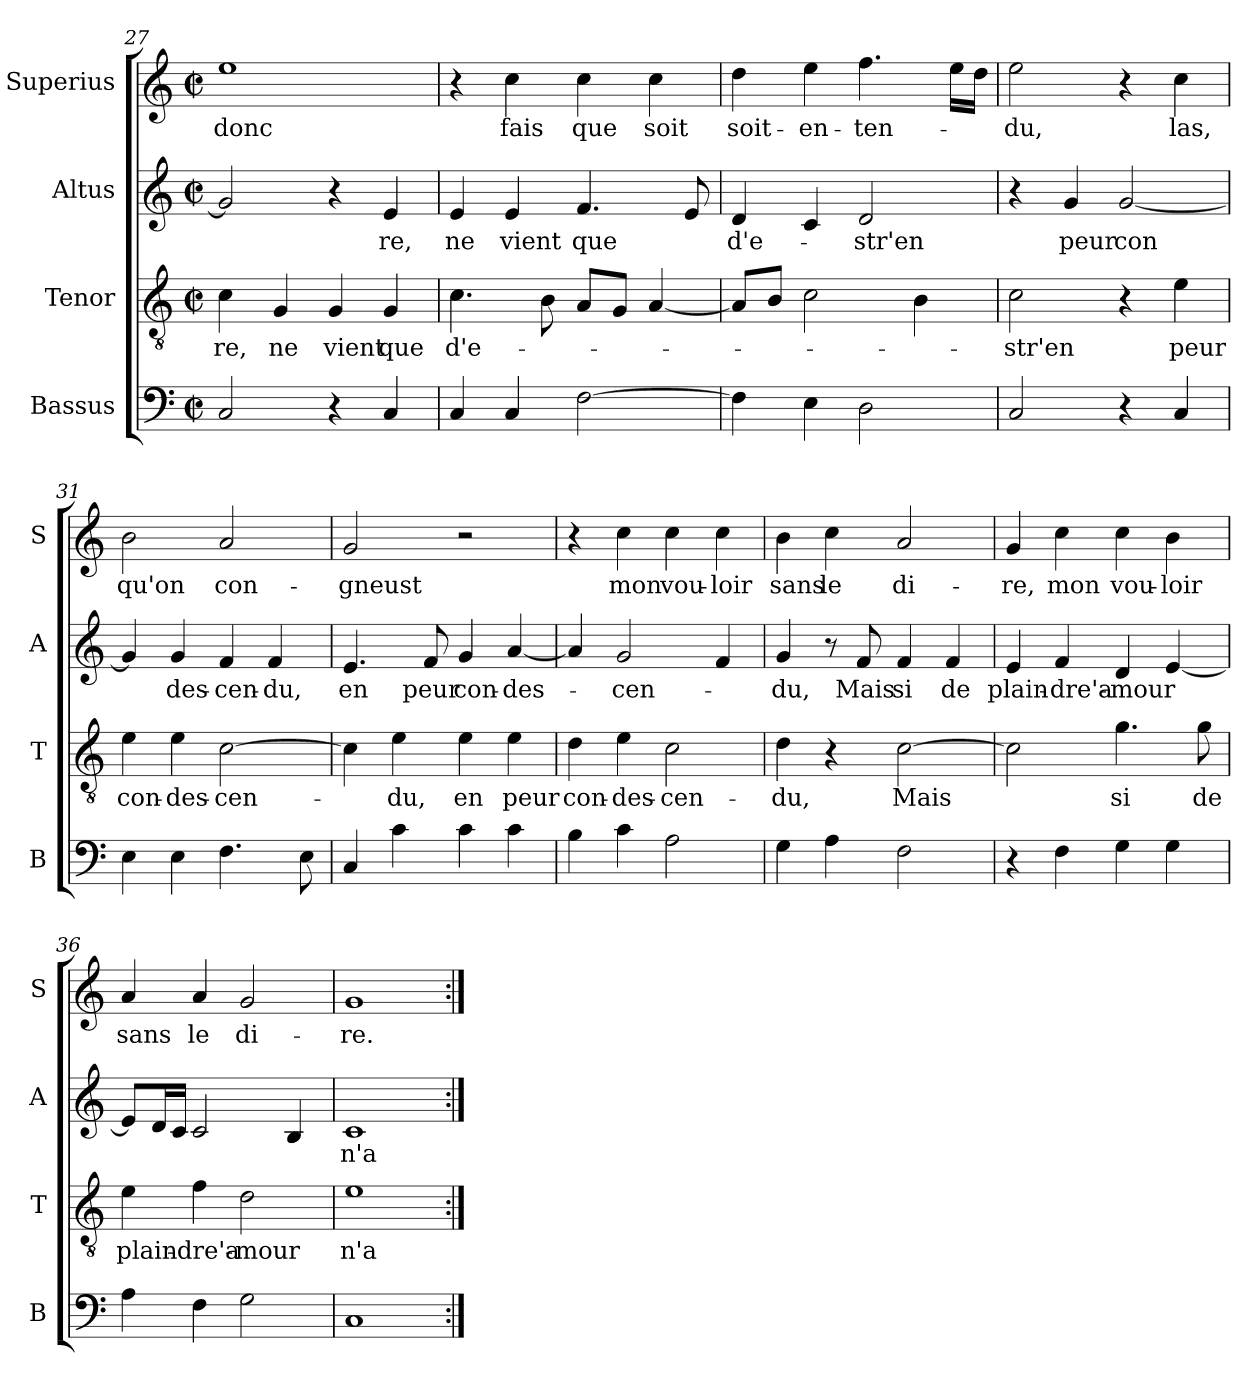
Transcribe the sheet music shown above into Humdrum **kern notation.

**kern	**kern	**text	**kern	**text	**kern	**text
*part4	*part3	*part3	*part2	*part2	*part1	*part1
*staff4	*staff3	*staff3	*staff2	*staff2	*staff1	*staff1
*I"Bassus	*I"Tenor	*	*I"Altus	*	*I"Superius	*
*I'B	*I'T	*	*I'A	*	*I'S	*
*clefF4	*clefGv2	*	*clefG2	*	*clefG2	*
*k[]	*k[]	*	*k[]	*	*k[]	*
*C:	*C:	*	*C:	*	*C:	*
*M2/2	*M2/2	*	*M2/2	*	*M2/2	*
*met(c|)	*met(c|)	*	*met(c|)	*	*met(c|)	*
=27	=27	=27	=27	=27	=27	=27
!	!	!LO:LY:b	!	!	!	!LO:LY:b
2C/	4c\	-re,	2g/]	.	1ee	donc
!	!	!LO:LY:b	!	!	!	!
.	4G/	ne	.	.	.	.
!	!	!LO:LY:b	!	!	!	!
4r	4G/	vient	4r	.	.	.
!	!	!LO:LY:b	!	!LO:LY:b	!	!
4C/	4G/	que	4e/	-re,	.	.
=28	=28	=28	=28	=28	=28	=28
!	!	!LO:LY:b	!	!LO:LY:b	!	!
4C/	4.c\	d'e-	4e/	ne	4r	.
!	!	!	!	!LO:LY:b	!	!LO:LY:b
4C/	.	.	4e/	vient	4cc\	fais
.	8B\	.	.	.	.	.
!	!	!	!	!LO:LY:b	!	!LO:LY:b
[2F\	8A/L	.	4.f/	que	4cc\	que
.	8G/J	.	.	.	.	.
!	!	!	!	!	!	!LO:LY:b
.	[4A/	.	.	.	4cc\	soit
.	.	.	8e/	.	.	.
!!LO:PB:g=z
=29	=29	=29	=29	=29	=29	=29
!	!	!	!	!LO:LY:b	!	!LO:LY:b
4F\]	8A/L]	.	4d/	d'e-	4dd\	soit-
.	8B/J	.	.	.	.	.
!	!	!	!	!	!	!LO:LY:b
4E\	2c\	.	4c/	.	4ee\	-en-
!	!	!	!	!LO:LY:b	!	!LO:LY:b
2D\	.	.	2d/	-str'en	4.ff\	-ten-
.	4B\	.	.	.	.	.
.	.	.	.	.	16ee\LL	.
.	.	.	.	.	16dd\JJ	.
=30	=30	=30	=30	=30	=30	=30
!	!	!LO:LY:b	!	!	!	!LO:LY:b
2C/	2c\	-str'en	4r	.	2ee\	-du,
!	!	!	!	!LO:LY:b	!	!
.	.	.	4g/	peur	.	.
!	!	!	!	!LO:LY:b	!	!
4r	4r	.	[2g/	con	4r	.
!	!	!LO:LY:b	!	!	!	!LO:LY:b
4C/	4e\	peur	.	.	4cc\	las,
=31	=31	=31	=31	=31	=31	=31
!	!	!LO:LY:b	!	!	!	!LO:LY:b
4E\	4e\	con-	4g/]	.	2b\	qu'on
!	!	!LO:LY:b	!	!LO:LY:b	!	!
4E\	4e\	-des-	4g/	des-	.	.
!	!	!LO:LY:b	!	!LO:LY:b	!	!LO:LY:b
4.F\	[2c\	-cen-	4f/	-cen-	2a/	con-
!	!	!	!	!LO:LY:b	!	!
.	.	.	4f/	-du,	.	.
8E\	.	.	.	.	.	.
=32	=32	=32	=32	=32	=32	=32
!	!	!	!	!LO:LY:b	!	!LO:LY:b
4C/	4c\]	.	4.e/	en	2g/	-gneust
!	!	!LO:LY:b	!	!	!	!
4c\	4e\	-du,	.	.	.	.
!	!	!	!	!LO:LY:b	!	!
.	.	.	8f/	peur	.	.
!	!	!LO:LY:b	!	!LO:LY:b	!	!
4c\	4e\	en	4g/	con-	2r	.
!	!	!LO:LY:b	!	!LO:LY:b	!	!
4c\	4e\	peur	[4a/	-des-	.	.
=33	=33	=33	=33	=33	=33	=33
!	!	!LO:LY:b	!	!	!	!
4B\	4d\	con-	4a/]	.	4r	.
!	!	!LO:LY:b	!	!LO:LY:b	!	!LO:LY:b
4c\	4e\	-des-	2g/	-cen-	4cc\	mon
!	!	!LO:LY:b	!	!	!	!LO:LY:b
2A\	2c\	-cen-	.	.	4cc\	vou-
!	!	!	!	!	!	!LO:LY:b
.	.	.	4f/	.	4cc\	-loir
!!LO:LB:g=z
=34	=34	=34	=34	=34	=34	=34
!	!	!LO:LY:b	!	!LO:LY:b	!	!LO:LY:b
4G\	4d\	-du,	4g/	-du,	4b\	sans
!	!	!	!	!	!	!LO:LY:b
4A\	4r	.	8r	.	4cc\	le
!	!	!	!	!LO:LY:b	!	!
.	.	.	8f/	Mais	.	.
!	!	!LO:LY:b	!	!LO:LY:b	!	!LO:LY:b
2F\	[2c\	Mais	4f/	si	2a/	di-
!	!	!	!	!LO:LY:b	!	!
.	.	.	4f/	de	.	.
=35	=35	=35	=35	=35	=35	=35
!	!	!	!	!LO:LY:b	!	!LO:LY:b
4r	2c\]	.	4e/	plain-	4g/	-re,
!	!	!	!	!LO:LY:b	!	!LO:LY:b
4F\	.	.	4f/	-dre'a-	4cc\	mon
!	!	!LO:LY:b	!	!LO:LY:b	!	!LO:LY:b
4G\	4.g\	si	4d/	-mour	4cc\	vou-
!	!	!	!	!	!	!LO:LY:b
4G\	.	.	[4e/	.	4b\	-loir
!	!	!LO:LY:b	!	!	!	!
.	8g\	de	.	.	.	.
=36	=36	=36	=36	=36	=36	=36
!	!	!LO:LY:b	!	!	!	!LO:LY:b
4A\	4e\	plain-	8e/L]	.	4a/	sans
.	.	.	16d/L	.	.	.
.	.	.	16c/JJ	.	.	.
!	!	!LO:LY:b	!	!	!	!LO:LY:b
4F\	4f\	-dre'a-	2c/	.	4a/	le
!	!	!LO:LY:b	!	!	!	!LO:LY:b
2G\	2d\	-mour	.	.	2g/	di-
.	.	.	4B/	.	.	.
=37	=37	=37	=37	=37	=37	=37
!	!	!LO:LY:b	!	!LO:LY:b	!	!LO:LY:b
1C	1e	n'a	1c	n'a	1g	-re.
=:|!	=:|!	=:|!	=:|!	=:|!	=:|!	=:|!
*-	*-	*-	*-	*-	*-	*-
